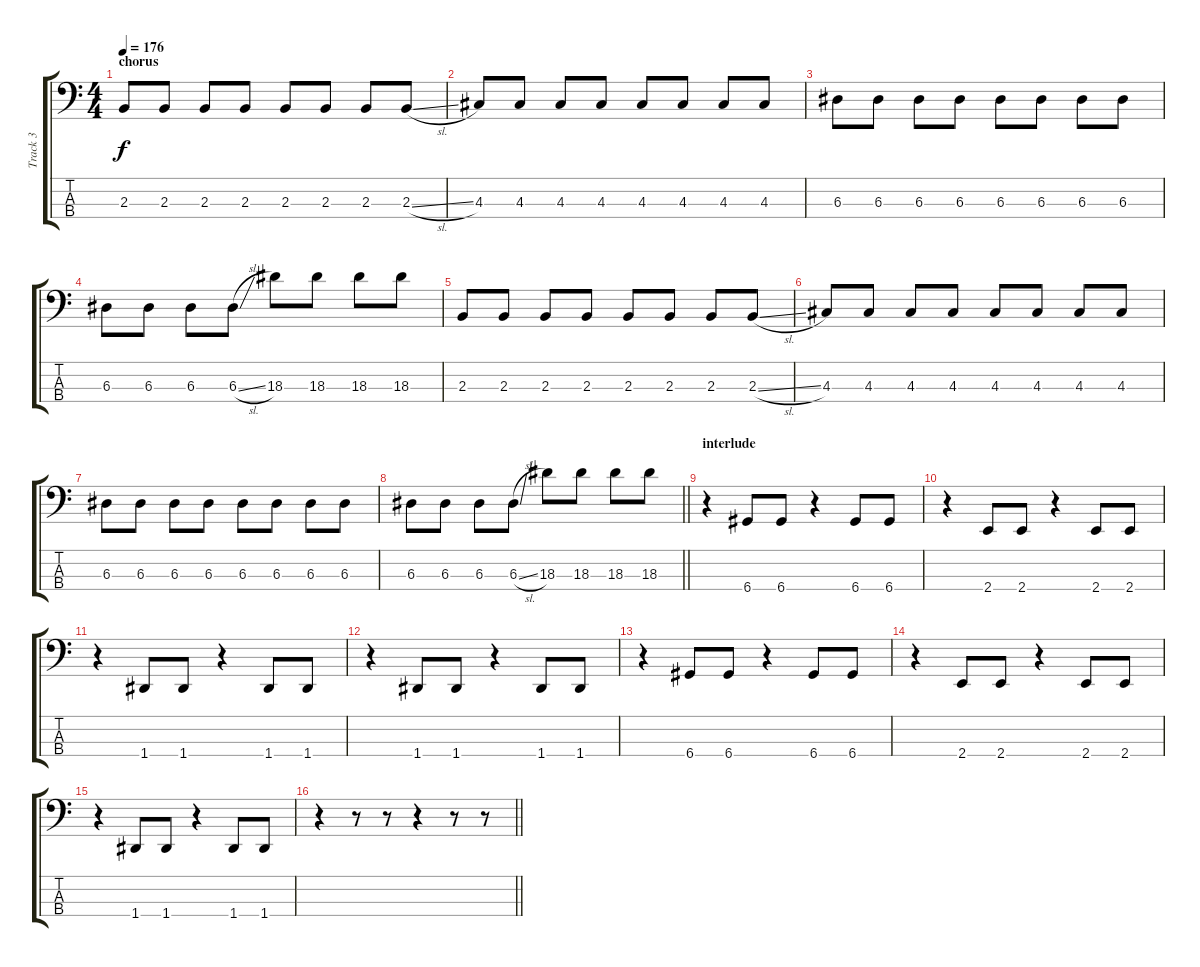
\track ("Track 3" "Track 3") {instrument electricbasspick}
\staff {score tabs}
\tuning (G2 D2 A1 D1) {hide}
\ts (4 4)
\section ("" "chorus")
\tempo 176
\clef f4
\ks c
2.3.8{dy f} 2.3.8 2.3.8 2.3.8 2.3.8 2.3.8 2.3.8 2.3{sl}.8 |
4.3.8 4.3.8 4.3.8 4.3.8 4.3.8 4.3.8 4.3.8 4.3.8 |
6.3.8 6.3.8 6.3.8 6.3.8 6.3.8 6.3.8 6.3.8 6.3.8 |
6.3.8 6.3.8 6.3.8 6.3{sl}.8 18.3.8 18.3.8 18.3.8 18.3.8 |
2.3.8 2.3.8 2.3.8 2.3.8 2.3.8 2.3.8 2.3.8 2.3{sl}.8 |
4.3.8 4.3.8 4.3.8 4.3.8 4.3.8 4.3.8 4.3.8 4.3.8 |
6.3.8 6.3.8 6.3.8 6.3.8 6.3.8 6.3.8 6.3.8 6.3.8 |
\barLineRight lightlight
6.3.8 6.3.8 6.3.8 6.3{sl}.8 18.3.8 18.3.8 18.3.8 18.3.8 |
\section ("" "interlude")
r.4 6.4.8 6.4.8 r.4 6.4.8 6.4.8 |
r.4 2.4.8 2.4.8 r.4 2.4.8 2.4.8 |
r.4 1.4.8 1.4.8 r.4 1.4.8 1.4.8 |
r.4 1.4.8 1.4.8 r.4 1.4.8 1.4.8 |
r.4 6.4.8 6.4.8 r.4 6.4.8 6.4.8 |
r.4 2.4.8 2.4.8 r.4 2.4.8 2.4.8 |
r.4 1.4.8 1.4.8 r.4 1.4.8 1.4.8 |
\barLineRight lightlight
r.4 r.8 r.8 r.4 r.8 r.8
